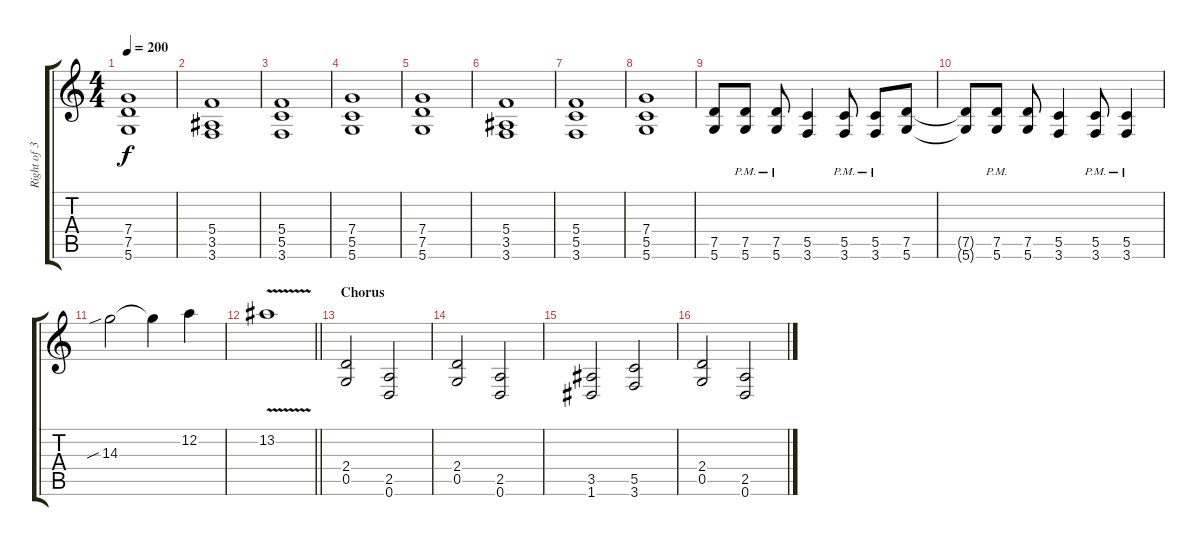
\track ("Right of 3" "Right of 3") {mute instrument distortionguitar}
\staff {score tabs}
\tuning (D4 A3 F3 C3 G2 D2) {hide}
\ts (4 4)
\tempo 200
\clef g2
\ks c
(7.4 7.5 5.6).1{dy f} |
(5.4 3.5 3.6).1 |
(5.4 5.5 3.6).1 |
(7.4 5.5 5.6).1 |
(7.4 7.5 5.6).1 |
(5.4 3.5 3.6).1 |
(5.4 5.5 3.6).1 |
(7.4 5.5 5.6).1 |
(7.5 5.6).8 (7.5{pm} 5.6{pm}).8 (7.5{pm} 5.6{pm}).8 (5.5 3.6).4 (5.5{pm} 3.6{pm}).8 (5.5{pm} 3.6{pm}).8 (7.5 5.6).8 |
(7.5{t} 5.6{t}).8 (7.5{pm} 5.6{pm}).8 (7.5 5.6).8 (5.5 3.6).4 (5.5{pm} 3.6{pm}).8 (5.5{pm} 3.6{pm}).4 |
14.3{sib}.2 14.3{t}.4 12.2.4 |
\barLineRight lightlight
13.2{v}.1 |
\section ("" "Chorus")
(2.4 0.5).2 (2.5 0.6).2 |
(2.4 0.5).2 (2.5 0.6).2 |
(3.5 1.6).2 (5.5 3.6).2 |
(2.4 0.5).2 (2.5 0.6).2
